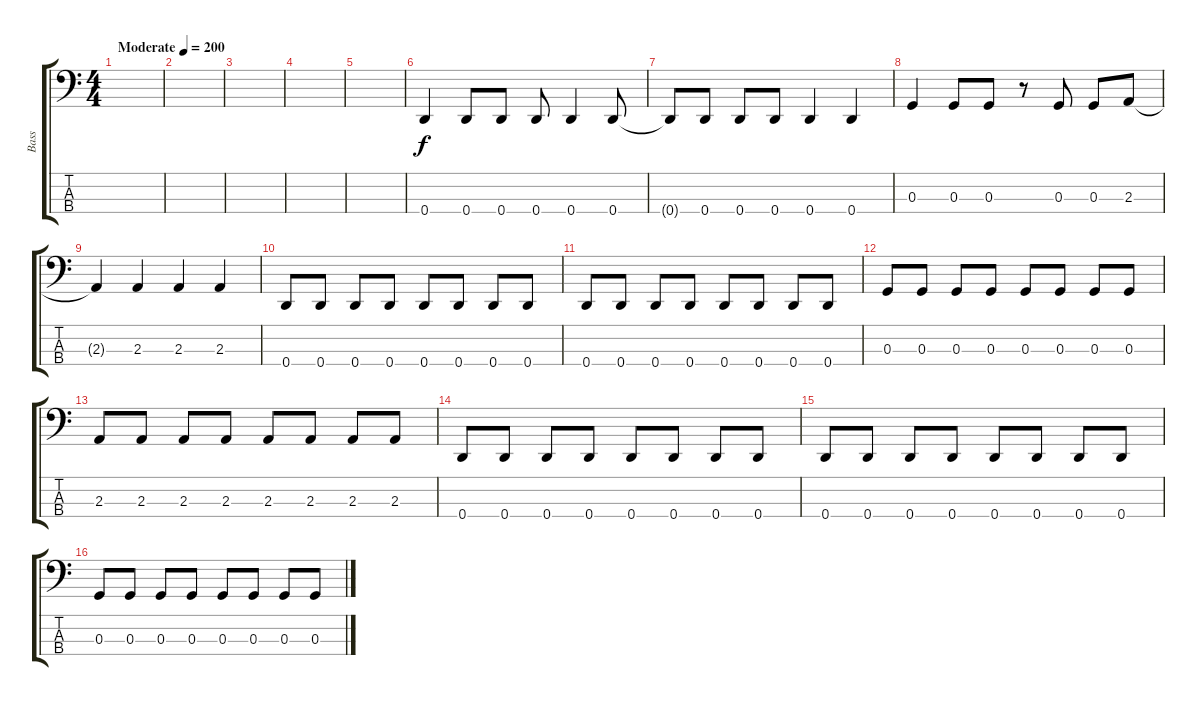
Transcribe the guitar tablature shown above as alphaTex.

\track ("Bass" "Bass") {instrument electricbasspick}
\staff {score tabs}
\tuning (F2 C2 G1 D1) {hide}
\ts (4 4)
\tempo (200 "Moderate")
\clef f4
\ks c
|
|
|
|
|
0.4.4 0.4.8 0.4.8 0.4.8 0.4.4 0.4.8 |
0.4{t}.8 0.4.8 0.4.8 0.4.8 0.4.4 0.4.4 |
0.3.4 0.3.8 0.3.8 r.8 0.3.8 0.3.8 2.3.8 |
2.3{t}.4 2.3.4 2.3.4 2.3.4 |
0.4.8 0.4.8 0.4.8 0.4.8 0.4.8 0.4.8 0.4.8 0.4.8 |
0.4.8 0.4.8 0.4.8 0.4.8 0.4.8 0.4.8 0.4.8 0.4.8 |
0.3.8 0.3.8 0.3.8 0.3.8 0.3.8 0.3.8 0.3.8 0.3.8 |
2.3.8 2.3.8 2.3.8 2.3.8 2.3.8 2.3.8 2.3.8 2.3.8 |
0.4.8 0.4.8 0.4.8 0.4.8 0.4.8 0.4.8 0.4.8 0.4.8 |
0.4.8 0.4.8 0.4.8 0.4.8 0.4.8 0.4.8 0.4.8 0.4.8 |
0.3.8 0.3.8 0.3.8 0.3.8 0.3.8 0.3.8 0.3.8 0.3.8
